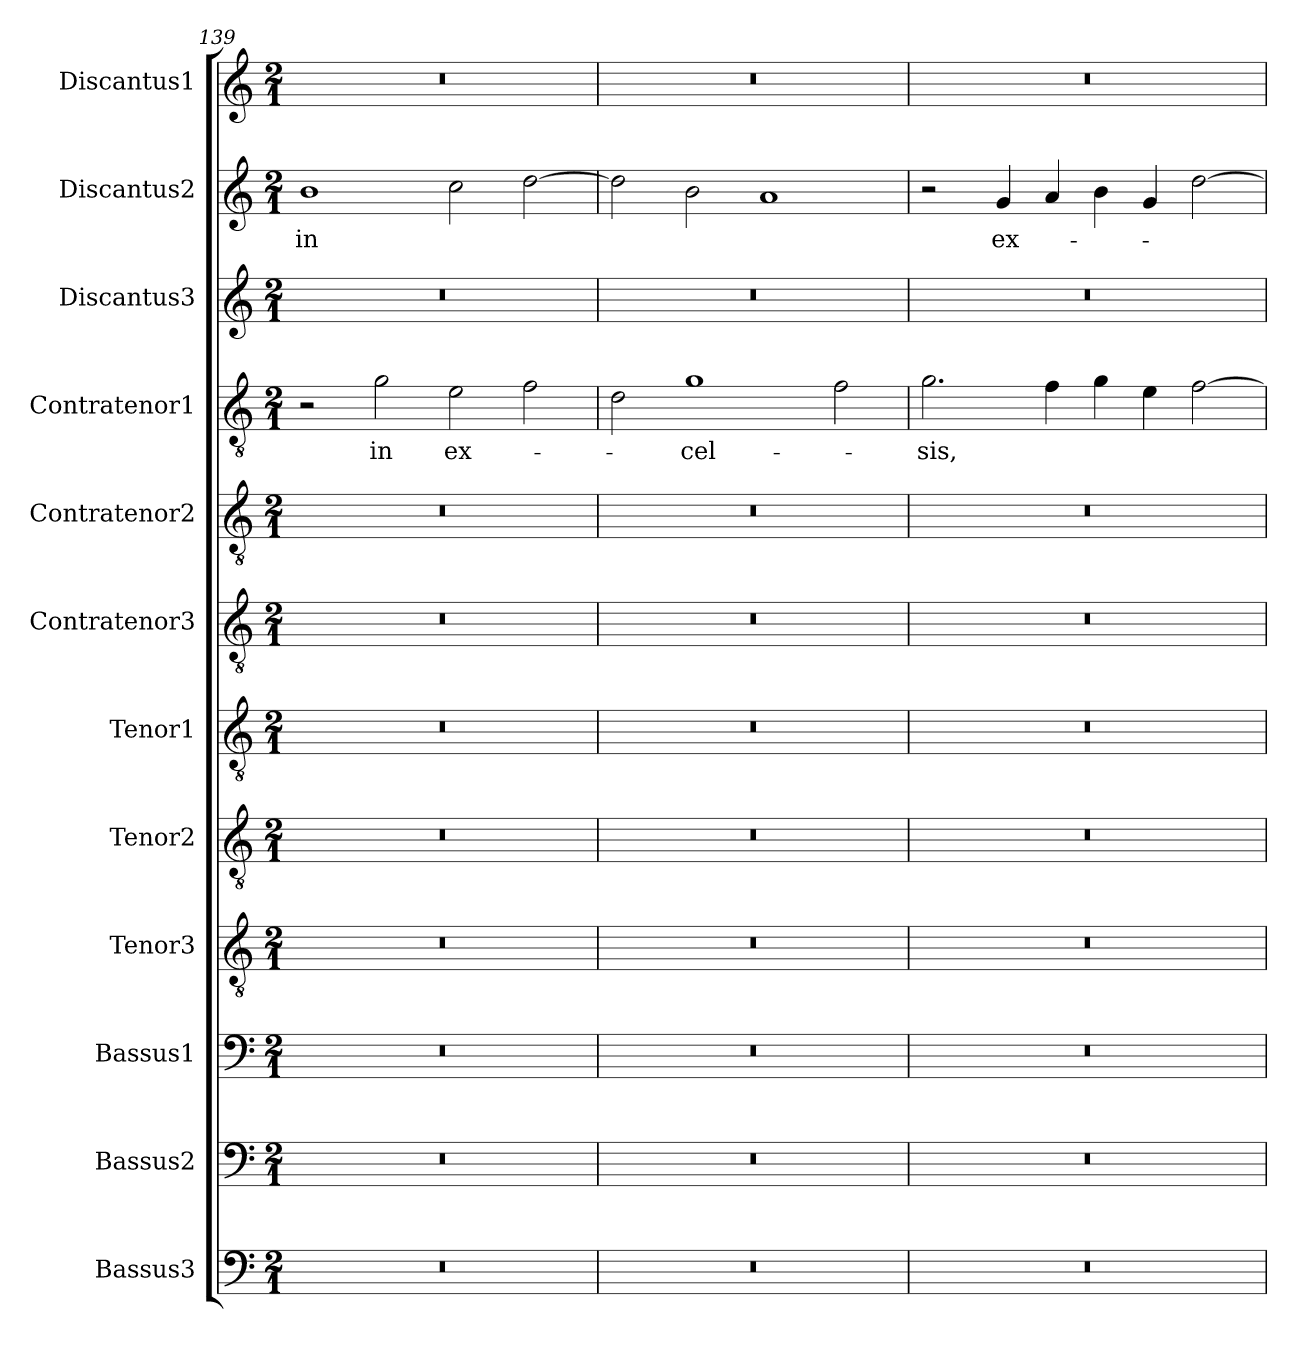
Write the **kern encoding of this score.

**kern	**kern	**kern	**kern	**kern	**kern	**kern	**kern	**kern	**text	**kern	**kern	**text	**kern
*part12	*part11	*part10	*part9	*part8	*part7	*part6	*part5	*part4	*part4	*part3	*part2	*part2	*part1
*staff12	*staff11	*staff10	*staff9	*staff8	*staff7	*staff6	*staff5	*staff4	*staff4	*staff3	*staff2	*staff2	*staff1
*I"Bassus3	*I"Bassus2	*I"Bassus1	*I"Tenor3	*I"Tenor2	*I"Tenor1	*I"Contratenor3	*I"Contratenor2	*I"Contratenor1	*	*I"Discantus3	*I"Discantus2	*	*I"Discantus1
*I'B3	*I'B2	*I'B1	*I'T3	*I'T2	*I'T1	*I'Ct3	*I'Ct2	*I'Ct1	*	*I'D3	*I'D2	*	*I'D1
*clefF4	*clefF4	*clefF4	*clefGv2	*clefGv2	*clefGv2	*clefGv2	*clefGv2	*clefGv2	*	*clefG2	*clefG2	*	*clefG2
*k[]	*k[]	*k[]	*k[]	*k[]	*k[]	*k[]	*k[]	*k[]	*	*k[]	*k[]	*	*k[]
*M2/1	*M2/1	*M2/1	*M2/1	*M2/1	*M2/1	*M2/1	*M2/1	*M2/1	*	*M2/1	*M2/1	*	*M2/1
=139	=139	=139	=139	=139	=139	=139	=139	=139	=139	=139	=139	=139	=139
0r	0r	0r	0r	0r	0r	0r	0r	2r	.	0r	1b\	in	0r
.	.	.	.	.	.	.	.	2g\	in	.	.	.	.
.	.	.	.	.	.	.	.	2e\	ex-	.	2cc\	.	.
.	.	.	.	.	.	.	.	2f\	.	.	[2dd\	.	.
=140	=140	=140	=140	=140	=140	=140	=140	=140	=140	=140	=140	=140	=140
0r	0r	0r	0r	0r	0r	0r	0r	2d\	.	0r	2dd\]	.	0r
.	.	.	.	.	.	.	.	1g\	-cel-	.	2b\	.	.
.	.	.	.	.	.	.	.	.	.	.	1a/	.	.
.	.	.	.	.	.	.	.	2f\	.	.	.	.	.
=141	=141	=141	=141	=141	=141	=141	=141	=141	=141	=141	=141	=141	=141
0r	0r	0r	0r	0r	0r	0r	0r	2.g\	-sis,	0r	2r	.	0r
.	.	.	.	.	.	.	.	.	.	.	4g/	ex-	.
.	.	.	.	.	.	.	.	4f\	.	.	4a/	.	.
.	.	.	.	.	.	.	.	4g\	.	.	4b\	.	.
.	.	.	.	.	.	.	.	4e\	.	.	4g/	.	.
.	.	.	.	.	.	.	.	[2f\	.	.	[2dd\	.	.
=	=	=	=	=	=	=	=	=	=	=	=	=	=
*-	*-	*-	*-	*-	*-	*-	*-	*-	*-	*-	*-	*-	*-
